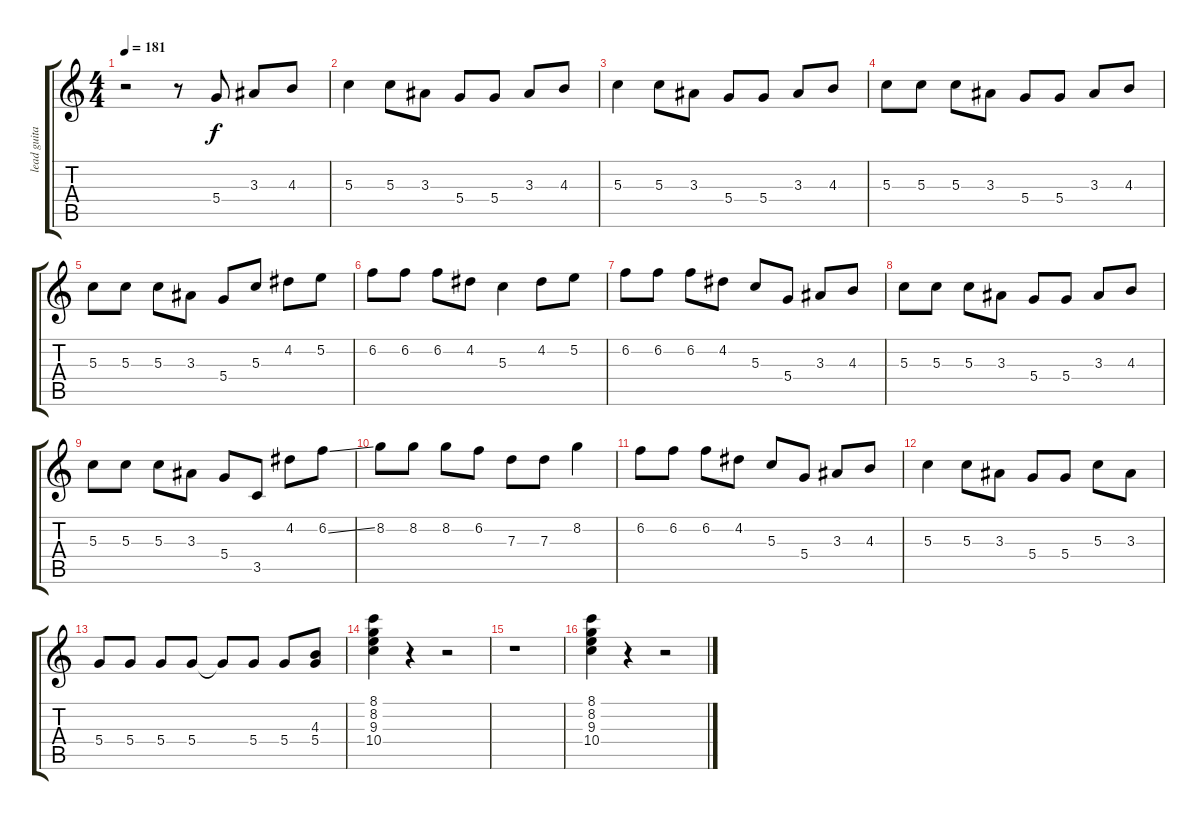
\track ("lead guitar" "lead guita") {instrument distortionguitar}
\staff {score tabs}
\tuning (E4 B3 G3 D3 A2 E2) {hide}
\ts (4 4)
\tempo 181
\clef g2
\ks c
r.2{dy f instrument distortionguitar} r.8 5.4.8 3.3.8 4.3.8 |
5.3.4 5.3.8 3.3.8 5.4.8 5.4.8 3.3.8 4.3.8 |
5.3.4 5.3.8 3.3.8 5.4.8 5.4.8 3.3.8 4.3.8 |
5.3.8 5.3.8 5.3.8 3.3.8 5.4.8 5.4.8 3.3.8 4.3.8 |
5.3.8 5.3.8 5.3.8 3.3.8 5.4.8 5.3.8 4.2.8 5.2.8 |
6.2.8 6.2.8 6.2.8 4.2.8 5.3.4 4.2.8 5.2.8 |
6.2.8 6.2.8 6.2.8 4.2.8 5.3.8 5.4.8 3.3.8 4.3.8 |
5.3.8 5.3.8 5.3.8 3.3.8 5.4.8 5.4.8 3.3.8 4.3.8 |
5.3.8 5.3.8 5.3.8 3.3.8 5.4.8 3.5.8 4.2.8 6.2{ss}.8 |
8.2.8 8.2.8 8.2.8 6.2.8 7.3.8 7.3.8 8.2.4 |
6.2.8 6.2.8 6.2.8 4.2.8 5.3.8 5.4.8 3.3.8 4.3.8 |
5.3.4 5.3.8 3.3.8 5.4.8 5.4.8 5.3.8 3.3.8 |
5.4.8 5.4.8 5.4.8 5.4.8 5.4{t}.8 5.4.8 5.4.8 (4.3 5.4).8 |
(8.1 8.2 9.3 10.4).4 r.4 r.2 |
r.1 |
(8.1 8.2 9.3 10.4).4 r.4 r.2
